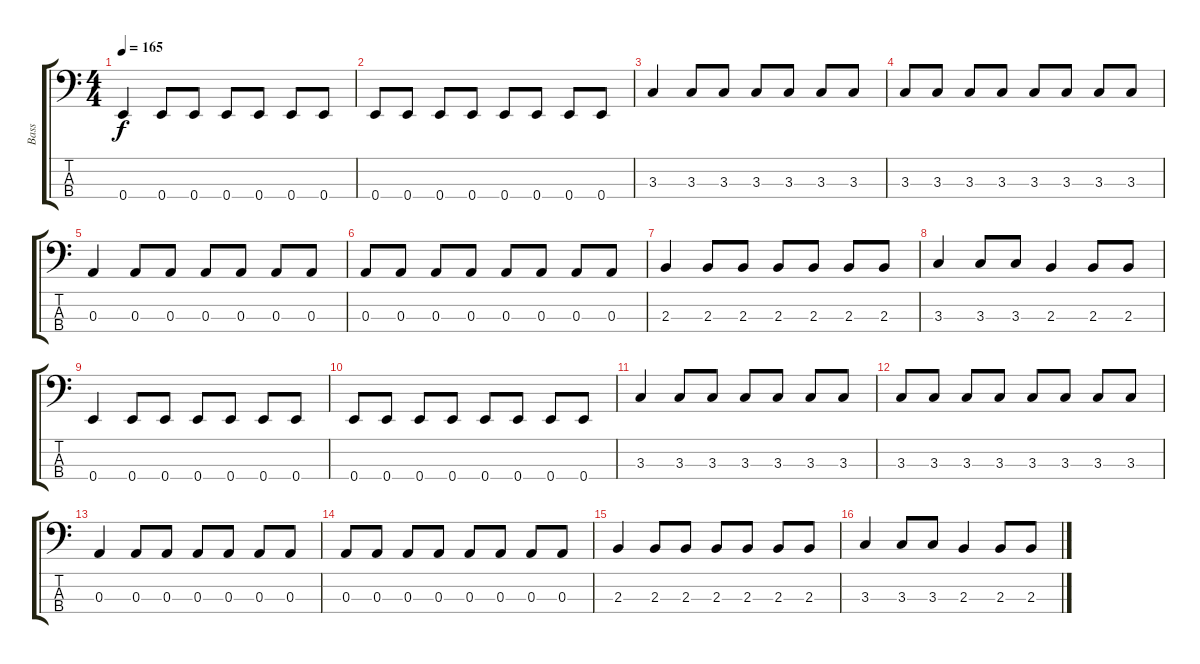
\track ("Bass" "Bass") {instrument electricbassfinger}
\staff {score tabs}
\tuning (G2 D2 A1 E1) {hide}
\ts (4 4)
\tempo 165
\clef f4
\ks c
0.4.4{dy f} 0.4.8 0.4.8 0.4.8 0.4.8 0.4.8 0.4.8 |
0.4.8 0.4.8 0.4.8 0.4.8 0.4.8 0.4.8 0.4.8 0.4.8 |
3.3.4 3.3.8 3.3.8 3.3.8 3.3.8 3.3.8 3.3.8 |
3.3.8 3.3.8 3.3.8 3.3.8 3.3.8 3.3.8 3.3.8 3.3.8 |
0.3.4 0.3.8 0.3.8 0.3.8 0.3.8 0.3.8 0.3.8 |
0.3.8 0.3.8 0.3.8 0.3.8 0.3.8 0.3.8 0.3.8 0.3.8 |
2.3.4 2.3.8 2.3.8 2.3.8 2.3.8 2.3.8 2.3.8 |
3.3.4 3.3.8 3.3.8 2.3.4 2.3.8 2.3.8 |
0.4.4 0.4.8 0.4.8 0.4.8 0.4.8 0.4.8 0.4.8 |
0.4.8 0.4.8 0.4.8 0.4.8 0.4.8 0.4.8 0.4.8 0.4.8 |
3.3.4 3.3.8 3.3.8 3.3.8 3.3.8 3.3.8 3.3.8 |
3.3.8 3.3.8 3.3.8 3.3.8 3.3.8 3.3.8 3.3.8 3.3.8 |
0.3.4 0.3.8 0.3.8 0.3.8 0.3.8 0.3.8 0.3.8 |
0.3.8 0.3.8 0.3.8 0.3.8 0.3.8 0.3.8 0.3.8 0.3.8 |
2.3.4 2.3.8 2.3.8 2.3.8 2.3.8 2.3.8 2.3.8 |
3.3.4 3.3.8 3.3.8 2.3.4 2.3.8 2.3.8
